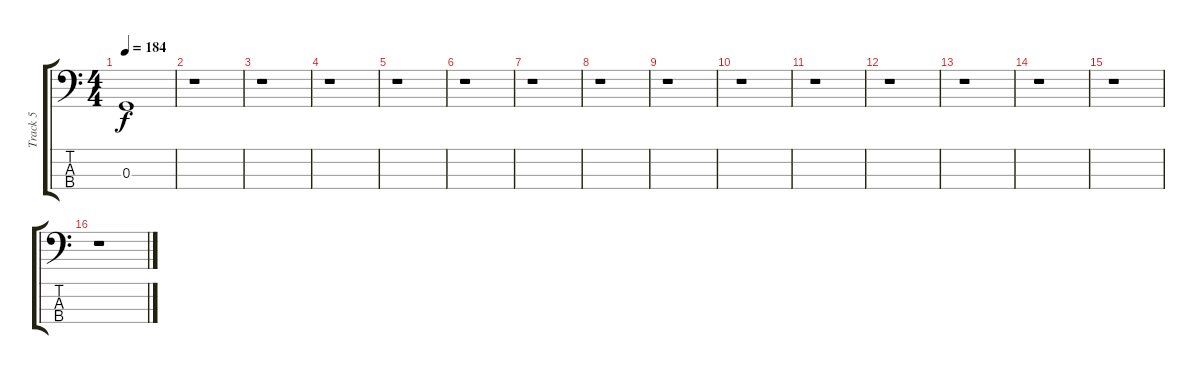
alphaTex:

\track ("Track 5" "Track 5") {instrument electricbasspick}
\staff {score tabs}
\tuning (F2 C2 G1 D1) {hide}
\ts (4 4)
\tempo 184
\clef f4
\ks c
0.3{t}.1{dy f} |
r.1 |
r.1 |
r.1 |
r.1 |
r.1 |
r.1 |
r.1 |
r.1 |
r.1 |
r.1 |
r.1 |
r.1 |
r.1 |
r.1 |
r.1
